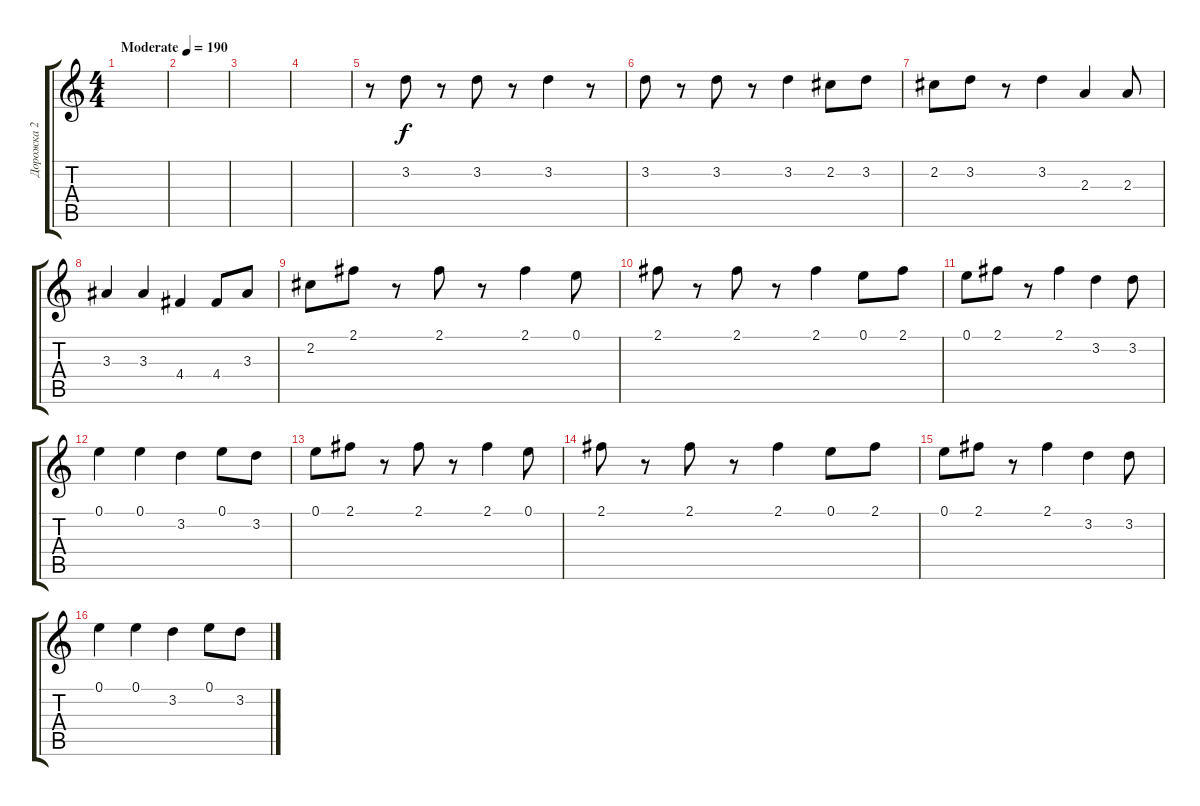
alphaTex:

\track ("Дорожка 2" "Дорожка 2") {instrument distortionguitar}
\staff {score tabs}
\tuning (E4 B3 G3 D3 A2 Db2) {hide}
\ts (4 4)
\tempo (190 "Moderate")
\clef g2
\ks c
|
|
|
|
r.8 3.2.8 r.8 3.2.8 r.8 3.2.4 r.8 |
3.2.8 r.8 3.2.8 r.8 3.2.4 2.2.8 3.2.8 |
2.2.8 3.2.8 r.8 3.2.4 2.3.4 2.3.8 |
3.3.4 3.3.4 4.4.4 4.4.8 3.3.8 |
2.2.8 2.1.8 r.8 2.1.8 r.8 2.1.4 0.1.8 |
2.1.8 r.8 2.1.8 r.8 2.1.4 0.1.8 2.1.8 |
0.1.8 2.1.8 r.8 2.1.4 3.2.4 3.2.8 |
0.1.4 0.1.4 3.2.4 0.1.8 3.2.8 |
0.1.8 2.1.8 r.8 2.1.8 r.8 2.1.4 0.1.8 |
2.1.8 r.8 2.1.8 r.8 2.1.4 0.1.8 2.1.8 |
0.1.8 2.1.8 r.8 2.1.4 3.2.4 3.2.8 |
0.1.4 0.1.4 3.2.4 0.1.8 3.2.8
